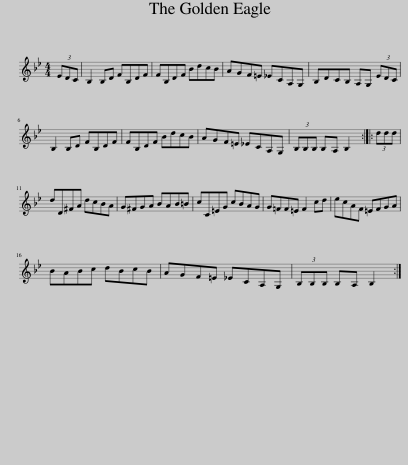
X:1
L:1/8
M:4/4
I:linebreak $
K:Gmin
V:1 treble
V:1
 (3EDC | B,2 B,D FB,DF | FB,DF BdcB | AGF=E _ECA,G, | B,DCB, A,G, (3EDC |$ %5
 B,2 B,D FB,DF | FB,DF BdcB | AGF=E _ECA,G, | (3B,B,B, B,A, B,2 :: (3ddd |$ %10
 dD^FA dcBA | G^FGA BAB=B | cC=EG cBAG | G=FF=E F2 cd | ecAF =EFGA |$ %15
 BABc dBcB | AGF=E _ECA,G, | (3B,B,B, B,A, B,2 :| %18
